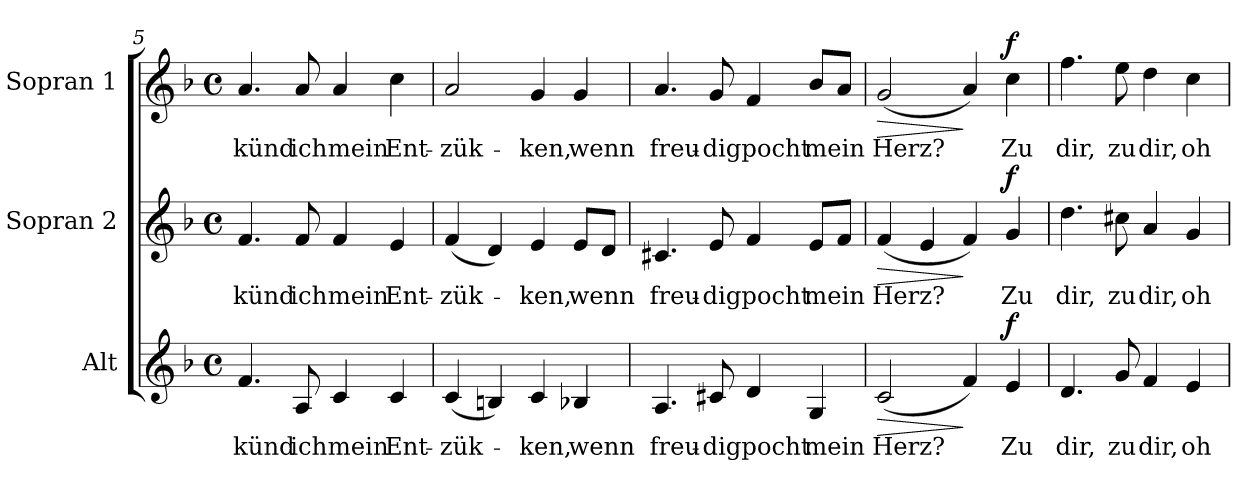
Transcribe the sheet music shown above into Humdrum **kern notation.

**kern	**text	**dynam	**kern	**text	**dynam	**kern	**text	**dynam
*part3	*part3	*part3	*part2	*part2	*part2	*part1	*part1	*part1
*staff3	*staff3	*staff3	*staff2	*staff2	*staff2	*staff1	*staff1	*staff1
*I"Alt	*	*	*I"Sopran 2	*	*	*I"Sopran 1	*	*
*clefG2	*	*	*clefG2	*	*	*clefG2	*	*
*k[b-]	*	*	*k[b-]	*	*	*k[b-]	*	*
*F:	*	*	*F:	*	*	*F:	*	*
*M4/4	*	*	*M4/4	*	*	*M4/4	*	*
*met(c)	*	*	*met(c)	*	*	*met(c)	*	*
=5	=5	=5	=5	=5	=5	=5	=5	=5
!	!LO:LY:b	!	!	!LO:LY:b	!	!	!LO:LY:b	!
4.f/	künd	.	4.f/	künd	.	4.a/	künd	.
!	!LO:LY:b	!	!	!LO:LY:b	!	!	!LO:LY:b	!
8A/	ich	.	8f/	ich	.	8a/	ich	.
!	!LO:LY:b	!	!	!LO:LY:b	!	!	!LO:LY:b	!
4c/	mein	.	4f/	mein	.	4a/	mein	.
!	!LO:LY:b	!	!	!LO:LY:b	!	!	!LO:LY:b	!
4c/	Ent-	.	4e/	Ent-	.	4cc\	Ent-	.
=6	=6	=6	=6	=6	=6	=6	=6	=6
!	!LO:LY:b	!	!	!LO:LY:b	!	!	!LO:LY:b	!
(<4c/	-zük-	.	(<4f/	-zük-	.	2a/	-zük-	.
4Bn/)	.	.	4d/)	.	.	.	.	.
!	!LO:LY:b	!	!	!LO:LY:b	!	!	!LO:LY:b	!
4c/	-ken,	.	4e/	-ken,	.	4g/	-ken,	.
!	!LO:LY:b	!	!	!LO:LY:b	!	!	!LO:LY:b	!
4B-X/	wenn	.	8e/L	wenn	.	4g/	wenn	.
.	.	.	8d/J	.	.	.	.	.
=7	=7	=7	=7	=7	=7	=7	=7	=7
!	!LO:LY:b	!	!	!LO:LY:b	!	!	!LO:LY:b	!
4.A/	freu-	.	4.c#X/	freu-	.	4.a/	freu-	.
!	!LO:LY:b	!	!	!LO:LY:b	!	!	!LO:LY:b	!
8c#X/	-dig	.	8e/	-dig	.	8g/	-dig	.
!	!LO:LY:b	!	!	!LO:LY:b	!	!	!LO:LY:b	!
4d/	pocht	.	4f/	pocht	.	4f/	pocht	.
!	!LO:LY:b	!	!	!LO:LY:b	!	!	!LO:LY:b	!
4G/	mein	.	8e/L	mein	.	8b-/L	mein	.
.	.	.	8f/J	.	.	8a/J	.	.
!!LO:LB:g=z
=8	=8	=8	=8	=8	=8	=8	=8	=8
!	!LO:LY:b	!LO:HP:b	!	!LO:LY:b	!LO:HP:b	!	!LO:LY:b	!LO:HP:b
(<2c/	Herz?	>	(<4f/	Herz?	>	(<2g/	Herz?	>
.	.	.	4e/	.	.	.	.	.
4f/)	.	]	4f/)	.	]	4a/)	.	]
!	!LO:LY:b	!LO:DY:a	!	!LO:LY:b	!LO:DY:a	!	!LO:LY:b	!LO:DY:a
4e/	Zu	f	4g/	Zu	f	4cc\	Zu	f
=9	=9	=9	=9	=9	=9	=9	=9	=9
!	!LO:LY:b	!	!	!LO:LY:b	!	!	!LO:LY:b	!
4.d/	dir,	.	4.dd\	dir,	.	4.ff\	dir,	.
!	!LO:LY:b	!	!	!LO:LY:b	!	!	!LO:LY:b	!
8g/	zu	.	8cc#X\	zu	.	8ee\	zu	.
!	!LO:LY:b	!	!	!LO:LY:b	!	!	!LO:LY:b	!
4f/	dir,	.	4a/	dir,	.	4dd\	dir,	.
!	!LO:LY:b	!	!	!LO:LY:b	!	!	!LO:LY:b	!
4e/	oh	.	4g/	oh	.	4cc\	oh	.
=	=	=	=	=	=	=	=	=
*-	*-	*-	*-	*-	*-	*-	*-	*-
